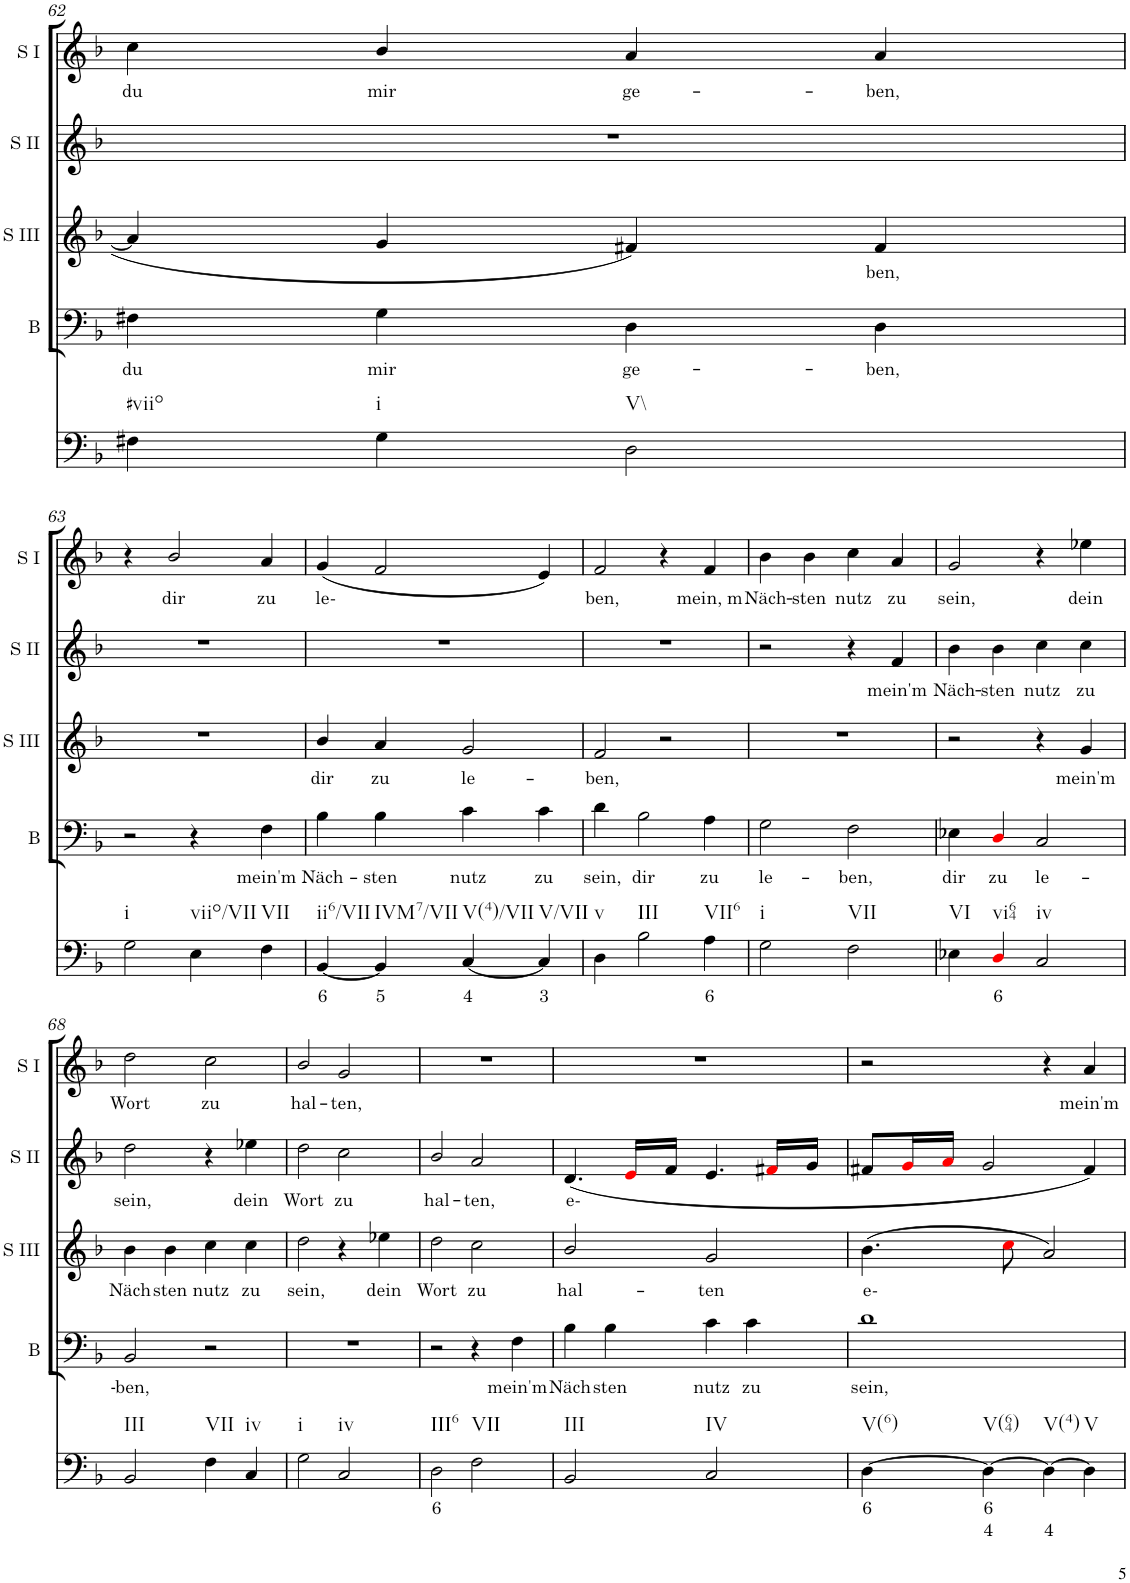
**kern	**text	**text	**kern	**text	**kern	**text	**kern	**text	**kern	**text
*part5	*part5	*part5	*part4	*part4	*part3	*part3	*part2	*part2	*part1	*part1
*staff5	*staff5	*staff5	*staff4	*staff4	*staff3	*staff3	*staff2	*staff2	*staff1	*staff1
*I"Continuo	*	*	*I"Bass	*	*I"Soprano III	*	*I"Soprano II	*	*I"Soprano I	*
*	*	*	*I'B	*	*I'S III	*	*I'S II	*	*I'S I	*
!!LO:PB:g=z
*clefF4	*	*	*clefF4	*	*clefG2	*	*clefG2	*	*clefG2	*
*k[b-]	*	*	*k[b-]	*	*k[b-]	*	*k[b-]	*	*k[b-]	*
*M4/4	*	*	*M4/4	*	*M4/4	*	*M4/4	*	*M4/4	*
=62	=62	=62	=62	=62	=62	=62	=62	=62	=62	=62
!LO:TX:b:t=#viio	!	!	!	!	!	!	!	!	!	!
!	!	!	!	!LO:LY:b	!	!	!	!	!	!LO:LY:b
4F#X\	.	.	4F#X\	du	4a/]	.	1r	.	4cc\	du
!LO:TX:b:t=i	!	!	!	!	!	!	!	!	!	!
!	!	!	!	!LO:LY:b	!	!	!	!	!	!LO:LY:b
4G\	.	.	4G\	mir	4g/	.	.	.	4b-/	mir
!LO:TX:b:t=V\\	!	!	!	!	!	!	!	!	!	!
!	!	!	!	!LO:LY:b	!	!	!	!	!	!LO:LY:b
2D\	.	.	4D\	ge-	4f#X/	.	.	.	4a/	ge-
!	!	!	!	!LO:LY:b	!	!LO:LY:b	!	!	!	!LO:LY:b
.	.	.	4D\	ben,	4f#/	ben,	.	.	4a/	ben,
!!LO:LB:g=z
=63	=63	=63	=63	=63	=63	=63	=63	=63	=63	=63
!LO:TX:b:t=i	!	!	!	!	!	!	!	!	!	!
2G\	.	.	2r	.	1r	.	1r	.	4r	.
!	!	!	!	!	!	!	!	!	!	!LO:LY:b
.	.	.	.	.	.	.	.	.	2b-/	dir
!LO:TX:b:t=viio/VII	!	!	!	!	!	!	!	!	!	!
4E\	.	.	4r	.	.	.	.	.	.	.
!LO:TX:b:t=VII	!	!	!	!	!	!	!	!	!	!
!	!	!	!	!LO:LY:b	!	!	!	!	!	!LO:LY:b
4F\	.	.	4F\	mein'm	.	.	.	.	4a/	zu
=64	=64	=64	=64	=64	=64	=64	=64	=64	=64	=64
!LO:TX:b:t=ii6/VII	!	!	!	!	!	!	!	!	!	!
!	!LO:LY:b	!	!	!LO:LY:b	!	!LO:LY:b	!	!	!	!LO:LY:b
[4BB-/	6	.	4B-\	Näch-	4b-/	dir	1r	.	(4g/	le-
!LO:TX:b:t=IVM7/VII	!	!	!	!	!	!	!	!	!	!
!	!LO:LY:b	!	!	!LO:LY:b	!	!LO:LY:b	!	!	!	!
4BB-/]	5	.	4B-\	sten	4a/	zu	.	.	2f/	.
!LO:TX:b:t=V(4)/VII	!	!	!	!	!	!	!	!	!	!
!	!LO:LY:b	!	!	!LO:LY:b	!	!LO:LY:b	!	!	!	!
[4C/	4	.	4c\	nutz	2g/	le-	.	.	.	.
!LO:TX:b:t=V/VII	!	!	!	!	!	!	!	!	!	!
!	!LO:LY:b	!	!	!LO:LY:b	!	!	!	!	!	!
4C/]	3	.	4c\	zu	.	.	.	.	4e/)	.
=65	=65	=65	=65	=65	=65	=65	=65	=65	=65	=65
!LO:TX:b:t=v	!	!	!	!	!	!	!	!	!	!
!	!	!	!	!LO:LY:b	!	!LO:LY:b	!	!	!	!LO:LY:b
4D\	.	.	4d\	sein,	2f/	ben,	1r	.	2f/	ben,
!LO:TX:b:t=III	!	!	!	!	!	!	!	!	!	!
!	!	!	!	!LO:LY:b	!	!	!	!	!	!
2B-\	.	.	2B-\	dir	.	.	.	.	.	.
.	.	.	.	.	2r	.	.	.	4r	.
!LO:TX:b:t=VII6	!	!	!	!	!	!	!	!	!	!
!	!LO:LY:b	!	!	!LO:LY:b	!	!	!	!	!	!LO:LY:b
4A\	6	.	4A\	zu	.	.	.	.	4f/	mein, m
=66	=66	=66	=66	=66	=66	=66	=66	=66	=66	=66
!LO:TX:b:t=i	!	!	!	!	!	!	!	!	!	!
!	!	!	!	!LO:LY:b	!	!	!	!	!	!LO:LY:b
2G\	.	.	2G\	le-	1r	.	2r	.	4b-\	Näch-
!	!	!	!	!	!	!	!	!	!	!LO:LY:b
.	.	.	.	.	.	.	.	.	4b-\	sten
!LO:TX:b:t=VII	!	!	!	!	!	!	!	!	!	!
!	!	!	!	!LO:LY:b	!	!	!	!	!	!LO:LY:b
2F\	.	.	2F\	ben,	.	.	4r	.	4cc\	nutz
!	!	!	!	!	!	!	!	!LO:LY:b	!	!LO:LY:b
.	.	.	.	.	.	.	4f/	mein'm	4a/	zu
=67	=67	=67	=67	=67	=67	=67	=67	=67	=67	=67
!LO:TX:b:t=VI	!	!	!	!	!	!	!	!	!	!
!	!	!	!	!LO:LY:b	!	!	!	!LO:LY:b	!	!LO:LY:b
4E-X\	.	.	4E-X\	dir	2r	.	4b-\	Näch-	2g/	sein,
!LO:TX:b:t=vi64	!	!	!	!	!	!	!	!	!	!
!	!LO:LY:b	!	!	!LO:LY:b	!	!	!	!LO:LY:b	!	!
4Di/	6	.	4Di/	zu	.	.	4b-\	sten	.	.
!LO:TX:b:t=iv	!	!	!	!	!	!	!	!	!	!
!	!	!	!	!LO:LY:b	!	!	!	!LO:LY:b	!	!
2C/	.	.	2C/	le-	4r	.	4cc\	nutz	4r	.
!	!	!	!	!	!	!LO:LY:b	!	!LO:LY:b	!	!LO:LY:b
.	.	.	.	.	4g/	mein'm	4cc\	zu	4ee-X\	dein
!!LO:LB:g=z
=68	=68	=68	=68	=68	=68	=68	=68	=68	=68	=68
!LO:TX:b:t=III	!	!	!	!	!	!	!	!	!	!
!	!	!	!	!LO:LY:b	!	!LO:LY:b	!	!LO:LY:b	!	!LO:LY:b
2BB-/	.	.	2BB-/	ben,	4b-\	Näch-	2dd\	sein,	2dd\	Wort
!	!	!	!	!	!	!LO:LY:b	!	!	!	!
.	.	.	.	.	4b-\	sten	.	.	.	.
!LO:TX:b:t=VII	!	!	!	!	!	!	!	!	!	!
!	!	!	!	!	!	!LO:LY:b	!	!	!	!LO:LY:b
4F\	.	.	2r	.	4cc\	nutz	4r	.	2cc\	zu
!LO:TX:b:t=iv	!	!	!	!	!	!	!	!	!	!
!	!	!	!	!	!	!LO:LY:b	!	!LO:LY:b	!	!
4C/	.	.	.	.	4cc\	zu	4ee-X\	dein	.	.
=69	=69	=69	=69	=69	=69	=69	=69	=69	=69	=69
!LO:TX:b:t=i	!	!	!	!	!	!	!	!	!	!
!	!	!	!	!	!	!LO:LY:b	!	!LO:LY:b	!	!LO:LY:b
2G\	.	.	1r	.	2dd\	sein,	2dd\	Wort	2b-/	hal-
!LO:TX:b:t=iv	!	!	!	!	!	!	!	!	!	!
!	!	!	!	!	!	!	!	!LO:LY:b	!	!LO:LY:b
2C/	.	.	.	.	4r	.	2cc\	zu	2g/	ten,
!	!	!	!	!	!	!LO:LY:b	!	!	!	!
.	.	.	.	.	4ee-X\	dein	.	.	.	.
=70	=70	=70	=70	=70	=70	=70	=70	=70	=70	=70
!LO:TX:b:t=III6	!	!	!	!	!	!	!	!	!	!
!	!LO:LY:b	!	!	!	!	!LO:LY:b	!	!LO:LY:b	!	!
2D\	6	.	2r	.	2dd\	Wort	2b-/	hal-	1r	.
!LO:TX:b:t=VII	!	!	!	!	!	!	!	!	!	!
!	!	!	!	!	!	!LO:LY:b	!	!LO:LY:b	!	!
2F\	.	.	4r	.	2cc\	zu	2a/	ten,	.	.
!	!	!	!	!LO:LY:b	!	!	!	!	!	!
.	.	.	4F\	mein'm	.	.	.	.	.	.
=71	=71	=71	=71	=71	=71	=71	=71	=71	=71	=71
!LO:TX:b:t=III	!	!	!	!	!	!	!	!	!	!
!	!	!	!	!LO:LY:b	!	!LO:LY:b	!	!LO:LY:b	!	!
2BB-/	.	.	4B-\	Näch-	2b-/	hal-	(4.d/	e-	1r	.
!	!	!	!	!LO:LY:b	!	!	!	!	!	!
.	.	.	4B-\	sten	.	.	.	.	.	.
.	.	.	.	.	.	.	16ei/LL	.	.	.
.	.	.	.	.	.	.	16f/JJ	.	.	.
!LO:TX:b:t=IV	!	!	!	!	!	!	!	!	!	!
!	!	!	!	!LO:LY:b	!	!LO:LY:b	!	!	!	!
2C/	.	.	4c\	nutz	2g/	ten	4.e/	.	.	.
!	!	!	!	!LO:LY:b	!	!	!	!	!	!
.	.	.	4c\	zu	.	.	.	.	.	.
.	.	.	.	.	.	.	16f#Xi/LL	.	.	.
.	.	.	.	.	.	.	16g/JJ	.	.	.
=72	=72	=72	=72	=72	=72	=72	=72	=72	=72	=72
!LO:TX:b:t=V(6)	!	!	!	!	!	!	!	!	!	!
!	!LO:LY:b	!	!	!LO:LY:b	!	!LO:LY:b	!	!	!	!
[4D\	6	.	1d	sein,	(4.b-\	e-	8f#X/L	.	2r	.
.	.	.	.	.	.	.	16gi/L	.	.	.
.	.	.	.	.	.	.	16ai/JJ	.	.	.
!LO:TX:b:t=V(64)	!	!	!	!	!	!	!	!	!	!
!	!LO:LY:b	!LO:LY:b	!	!	!	!	!	!	!	!
4D\_	6	4	.	.	.	.	2g/	.	.	.
.	.	.	.	.	8cci\	.	.	.	.	.
!LO:TX:b:t=V(4)	!	!	!	!	!	!	!	!	!	!
!	!	!LO:LY:b	!	!	!	!	!	!	!	!
4D\_	.	4	.	.	2a/)	.	.	.	4r	.
!LO:TX:b:t=V	!	!	!	!	!	!	!	!	!	!
!	!	!	!	!	!	!	!	!	!	!LO:LY:b
4D\]	.	.	.	.	.	.	4f#/)	.	4a/	mein'm
=	=	=	=	=	=	=	=	=	=	=
*-	*-	*-	*-	*-	*-	*-	*-	*-	*-	*-
